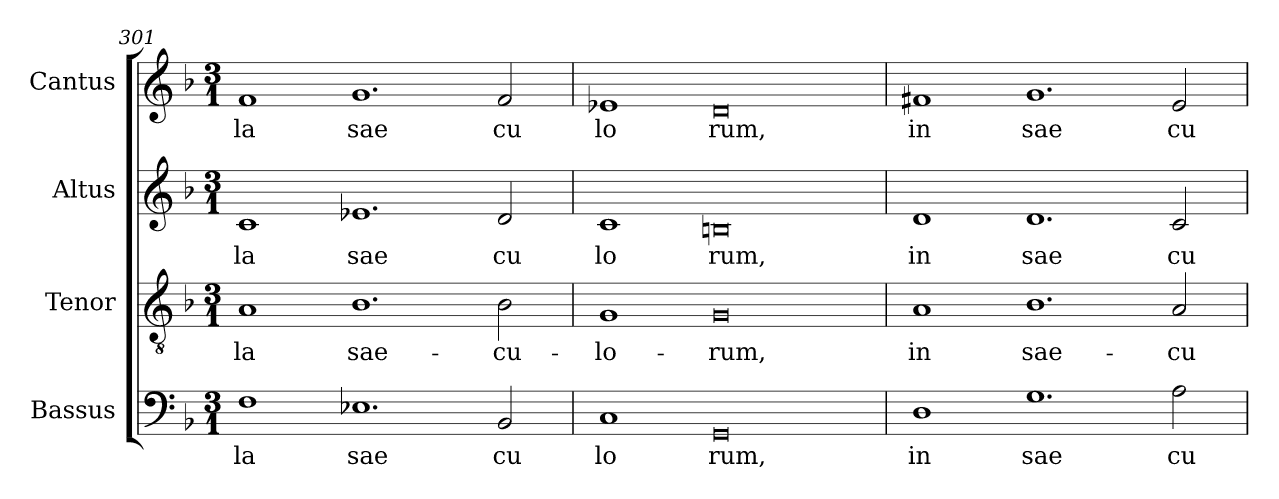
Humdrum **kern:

**kern	**text	**kern	**text	**kern	**text	**kern	**text
*part4	*part4	*part3	*part3	*part2	*part2	*part1	*part1
*staff4	*staff4	*staff3	*staff3	*staff2	*staff2	*staff1	*staff1
*I"Bassus	*	*I"Tenor	*	*I"Altus	*	*I"Cantus	*
*I'Bassus	*	*I'Tenor	*	*I'Altus	*	*I'Cantus	*
*clefF4	*	*clefGv2	*	*clefG2	*	*clefG2	*
*k[b-]	*	*k[b-]	*	*k[b-]	*	*k[b-]	*
*F:	*	*F:	*	*F:	*	*F:	*
*M3/1	*	*M3/1	*	*M3/1	*	*M3/1	*
=301	=301	=301	=301	=301	=301	=301	=301
!	!LO:LY:b:cj	!	!LO:LY:b:cj	!	!LO:LY:b:cj	!	!LO:LY:b:cj
1F	la	1A	-la	1c	la	1f	la
!	!LO:LY:b:cj	!	!LO:LY:b:cj	!	!LO:LY:b:cj	!	!LO:LY:b:cj
1.E-X	sae	1.B-	sae-	1.e-X	sae	1.g	sae
!	!LO:LY:b:cj	!	!LO:LY:b:cj	!	!LO:LY:b:cj	!	!LO:LY:b:cj
2BB-/	cu	2B-\	-cu-	2d/	cu	2f/	cu
=302	=302	=302	=302	=302	=302	=302	=302
!	!LO:LY:b:cj	!	!LO:LY:b:cj	!	!LO:LY:b:cj	!	!LO:LY:b:cj
1C	lo	1G	-lo-	1c	lo	1e-X	lo
!	!LO:LY:b:cj	!	!LO:LY:b:cj	!	!LO:LY:b:cj	!	!LO:LY:b:cj
0GG	rum,	0G	-rum,	0Bn	rum,	0d	rum,
=303	=303	=303	=303	=303	=303	=303	=303
!	!LO:LY:b:cj	!	!LO:LY:b:cj	!	!LO:LY:b:cj	!	!LO:LY:b:cj
1D	in	1A	in	1d	in	1f#X	in
!	!LO:LY:b:cj	!	!LO:LY:b:cj	!	!LO:LY:b:cj	!	!LO:LY:b:cj
1.G	sae	1.B-	sae-	1.d	sae	1.g	sae
!	!LO:LY:b:cj	!	!LO:LY:b:cj	!	!LO:LY:b:cj	!	!LO:LY:b:cj
2A\	cu	2A/	-cu-	2c/	cu	2e/	cu
=	=	=	=	=	=	=	=
*-	*-	*-	*-	*-	*-	*-	*-
